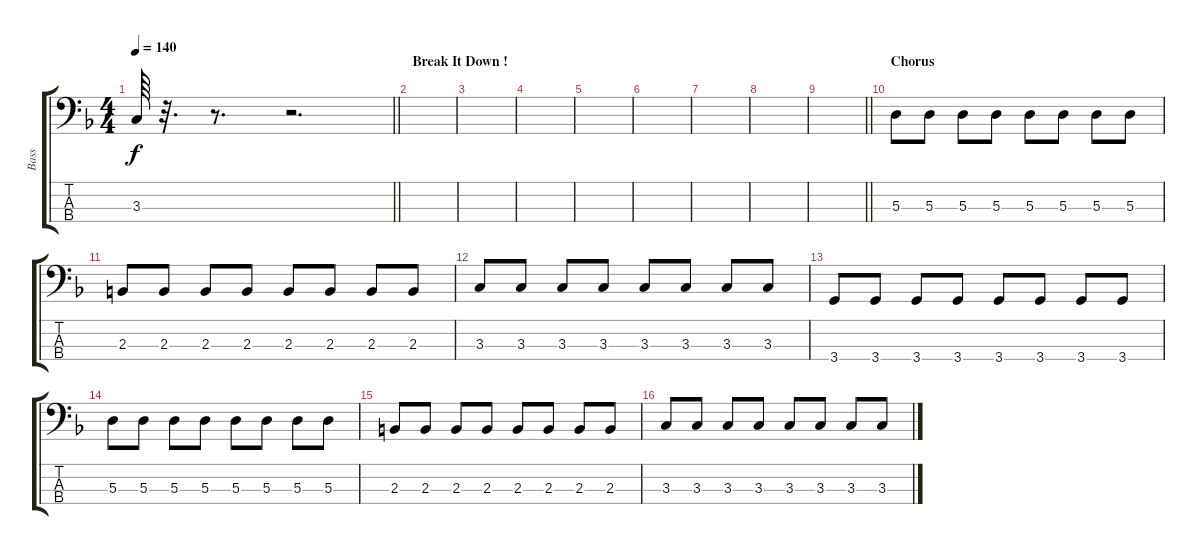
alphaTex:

\track ("Bass" "Bass") {instrument electricbasspick}
\staff {score tabs}
\tuning (G2 D2 A1 E1) {hide}
\ts (4 4)
\tempo 140
\clef f4
\barLineRight lightlight
\ks f
3.3{t}.64{dy f} r.32{d} r.8{d} r.2{d} |
\section ("" "Break It Down !")
|
|
|
|
|
|
|
\barLineRight lightlight
|
\section ("" "Chorus")
5.3.8 5.3.8 5.3.8 5.3.8 5.3.8 5.3.8 5.3.8 5.3.8 |
2.3.8 2.3.8 2.3.8 2.3.8 2.3.8 2.3.8 2.3.8 2.3.8 |
3.3.8 3.3.8 3.3.8 3.3.8 3.3.8 3.3.8 3.3.8 3.3.8 |
3.4.8 3.4.8 3.4.8 3.4.8 3.4.8 3.4.8 3.4.8 3.4.8 |
5.3.8 5.3.8 5.3.8 5.3.8 5.3.8 5.3.8 5.3.8 5.3.8 |
2.3.8 2.3.8 2.3.8 2.3.8 2.3.8 2.3.8 2.3.8 2.3.8 |
3.3.8 3.3.8 3.3.8 3.3.8 3.3.8 3.3.8 3.3.8 3.3.8
